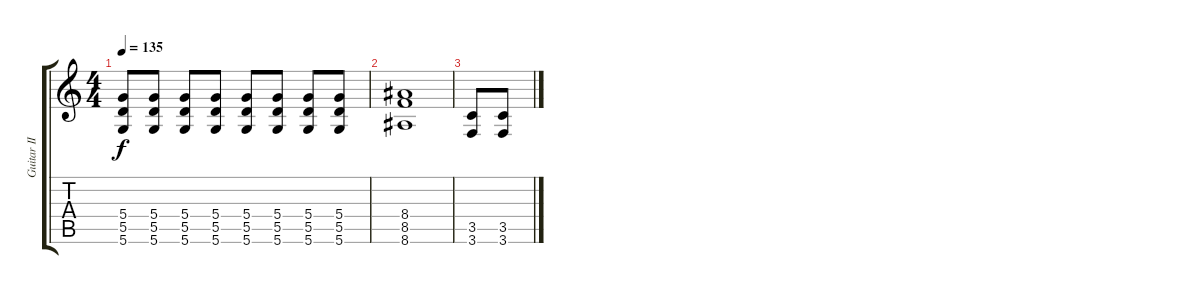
\track ("Guitar II" "Guitar II") {instrument distortionguitar bank 67}
\staff {score tabs}
\tuning (E4 B3 G3 D3 A2 D2) {hide}
\ts (4 4)
\tempo 135
\clef g2
\ks c
(5.4 5.5 5.6).8{dy f} (5.4 5.5 5.6).8 (5.4 5.5 5.6).8 (5.4 5.5 5.6).8 (5.4 5.5 5.6).8 (5.4 5.5 5.6).8 (5.4 5.5 5.6).8 (5.4 5.5 5.6).8 |
(8.4 8.5 8.6).1 |
(3.5 3.6).8 (3.5 3.6).8
